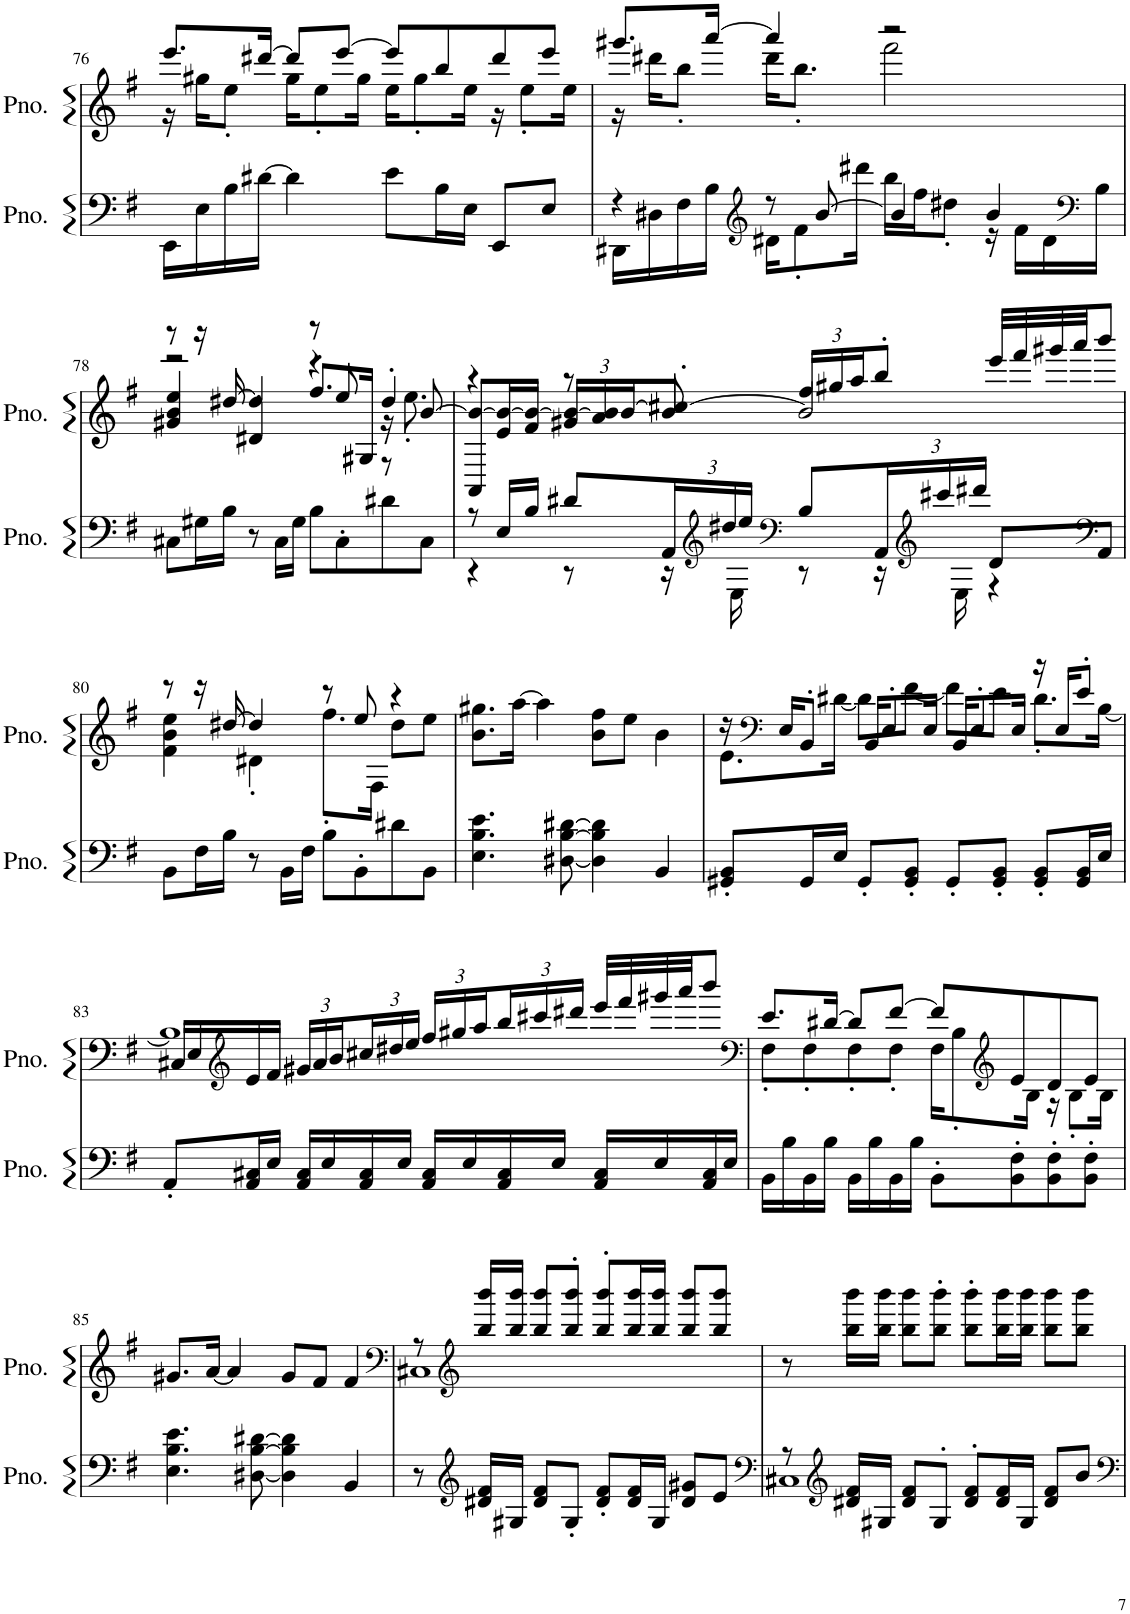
**kern	**kern
*part2	*part1
*staff2	*staff1
*I"Piano	*I"Piano, Klavier
*I'Pno.	*I'Pno.
!!LO:PB:g=z
*clefF4	*clefG2
*k[f#]	*k[f#]
*M4/4	*M4/4
=76	=76
*	*^
16EE\LL	8.eee/L	16r
16E\	.	16gg#X\KL
16B\	.	8ee'\J
[16d#X\JJ	[16ddd#X/Jk	.
4d#\]	8ddd#/L]	16gg#\KL
.	.	8ee'\
.	[8eee/J	.
.	.	16gg#\Jk
8e\L	8eee/L]	16ee\KL
.	.	8gg#'\
16B\L	8bb/	.
16E\JJ	.	16ee\Jk
8EE/L	8ddd#/	16r
.	.	8ee'\L
8E/J	8eee/J	.
.	.	16ee\Jk
=77	=77	=77
*^	*	*
4r	16DD#X\LL	8.ggg#X/L	16r
.	16D#X\	.	16ddd#X\KL
.	16F#\	.	8bb'\J
.	16B\JJ	[16aaa/Jk	.
*clefG2	*	*	*
8r	16d#X\KL	4aaa/]	16ddd#\KL
.	8f#'\	.	8.bb'\J
[8b/	.	.	.
.	16ddd#X\Jk	.	.
4b/]	16bb\LL	2r	2fff#\
.	16ff#\J	.	.
.	8dd#X'\J	.	.
4b/	16r	.	.
.	16f#\LL	.	.
.	16d#\	.	.
*clefF4	*	*	*
.	16B\JJ	.	.
*v	*v	*	*
!!LO:LB:g=z
=78	=78	=78
*	*	*^
8C#X\L	8r	2r	4g#X/ 4b/ 4ee/
16G#X\L	16r	.	.
16B\JJ	[16dd#X/	.	.
8r	4dd#/]	.	4d#X'/
16C#\LL	.	.	.
16G#\JJ	.	.	.
8B\L	8r	4r	8.ff#'/L
8C#'\	8ee/	.	.
.	.	.	16G#X/Jk
8d#X\	4dd#'/	16r	8r
.	.	8.ee'\	.
8C#\J	.	.	[8b/
*	*	*v	*v
=79	=79	=79
*^	*	*
8r	4r	4r	8AA/ 8b/_L
16E/LL	.	.	16e/ 16b/_L
16B/JJ	.	.	16f#/ 16b/_JJ
*	*	*	*Xbrackettup
8d#X/L	8r	8r	24g#X/ 24b/_LL
.	.	.	24a/ 24b/]
.	.	.	[24b/J
*Xbrackettup	*	*	*
24AA/L	16r	8cc#X'/	8b/J_
*clefG2	*	*	*
24dd#X/	.	.	.
.	16E\	.	.
24ee/JJ	.	.	.
*clefF4	*	*	*
8B/L	8r	24ff#/LL	2b/]
.	.	24gg#X/	.
.	.	24aa/J	.
24AA/L	16r	8bb'/J	.
*clefG2	*	*	*
24ccc#X/	.	.	.
.	16E\	.	.
24ddd#X/JJ	.	.	.
8d#/L	4r	32eee/LLL	.
.	.	32fff#/	.
.	.	32ggg#X/	.
.	.	32aaa/JJ	.
*clefF4	*	*	*
8AA/J	.	8bbb/J	.
*v	*v	*	*
!!LO:LB:g=z	!!
=80	=80	=80
8BB\L	8r	4f#\ 4b\ 4ee\
16F#\L	16r	.
16B\JJ	[16dd#X/	.
8r	4dd#/]	4d#X'\
16BB\LL	.	.
16F#\JJ	.	.
8B\L	8r	8.ff#'\L
8BB'\	8ee/	.
.	.	16F#\Jk
8d#X\	4r	8dd#\L
8BB\J	.	8ee\J
*	*v	*v
=81	=81
4.E\ 4.B\ 4.e\	8.b\ 8.gg#X\L
.	[16aa\Jk
.	4aa\]
[8D#X\ [8B\ [8d#X\	.
4D#\] 4B\] 4d#\]	8b\ 8ff#\L
.	8ee\J
4BB/	4b\
=82	=82
*	*^
8GG#X/' 8BB/'L	16r	8.e\L
*	*clefF4	*
.	16E/KL	.
16GG#/L	8BB'/J	.
16E/JJ	.	[16d#X\Jk
8GG#'/L	16BB/KL	8d#\L]
.	8E'/	.
8GG#/' 8BB/'J	.	[8f#\J
.	16E/Jk	.
8GG#'/L	16BB/KL	8f#\L]
.	8E'/	.
8GG#/' 8BB/'J	.	8e\J
.	16E/Jk	.
8GG#/' 8BB/'L	16r	8.d#'\L
.	16E/KL	.
16GG#/ 16BB/L	8e'/J	.
16E/JJ	.	[16B\Jk
!!LO:LB:g=z	!!
=83	=83	=83
8AA'/L	16C#X/LL	1B]
.	16E/	.
*	*clefG2	*
16AA/ 16C#X/L	16e/	.
16E/JJ	16f#/JJ	.
16AA/ 16C#/LL	24g#X/LL	.
.	24a/	.
16E/	.	.
.	24b/	.
16AA/ 16C#/	24cc#X/	.
.	24dd#X/	.
16E/JJ	.	.
.	24ee/JJ	.
16AA/ 16C#/LL	24ff#/LL	.
.	24gg#X/	.
16E/	.	.
.	24aa/	.
16AA/ 16C#/	24bb/	.
.	24ccc#X/	.
16E/JJ	.	.
.	24ddd#X/JJ	.
16AA/ 16C#/LL	32eee/LLL	.
.	32fff#/	.
16E/	32ggg#X/	.
.	32aaa/JJ	.
16AA/ 16C#/	8bbb/J	.
16E/JJ	.	.
=84	=84	=84
*	*clefF4	*
16BB\LL	8.e/L	8F#'\L
16B\	.	.
16BB\	.	8F#'\
16B\JJ	[16d#X/Jk	.
16BB\LL	8d#/L]	8F#'\
16B\	.	.
16BB\	[8f#/J	8F#'\J
16B\JJ	.	.
8BB'\L	8f#/L]	16F#\KL
.	.	8B'\
*	*clefG2	*
8BB\' 8F#\'	8e/	.
.	.	16B\Jk
8BB\' 8F#\'	8d#/	16r
.	.	8B'\L
8BB\' 8F#\'J	8e/J	.
.	.	16B\Jk
*	*v	*v
!!LO:LB:g=z
=85	=85
4.E\ 4.B\ 4.e\	8.g#X/L
.	[16a/Jk
.	4a/]
[8D#X\ [8B\ [8d#X\	.
4D#\] 4B\] 4d#\]	8g#/L
.	8f#/J
4BB/	4f#/
=86	=86
*	*clefF4
*	*^
8r	8r	1C#X
*clefG2	*clefG2	*
16d#X/ 16f#/LL	16bb/ 16bbb/LL	.
16G#X/JJ	16bb/ 16bbb/JJ	.
8d#/ 8f#/L	8bb/ 8bbb/L	.
8G#'/J	8bb/' 8bbb/'J	.
8d#/' 8f#/'L	8bb/' 8bbb/'L	.
16d#/ 16f#/L	16bb/ 16bbb/L	.
16G#/JJ	16bb/ 16bbb/JJ	.
8d#/ 8g#X/L	8bb/ 8bbb/L	.
8e/J	8bb/ 8bbb/J	.
*	*v	*v
=87	=87
*clefF4	*
*^	*
8r	1C#X	8r
*clefG2	*	*
16d#X/ 16f#/LL	.	16bb\ 16bbb\LL
16G#X/JJ	.	16bb\ 16bbb\JJ
8d#/ 8f#/L	.	8bb\ 8bbb\L
8G#'/J	.	8bb\' 8bbb\'J
8d#/' 8f#/'L	.	8bb\' 8bbb\'L
16d#/ 16f#/L	.	16bb\ 16bbb\L
16G#/JJ	.	16bb\ 16bbb\JJ
8d#/ 8f#/L	.	8bb\ 8bbb\L
8b/J	.	8bb\ 8bbb\J
*v	*v	*
=	=
*-	*-
